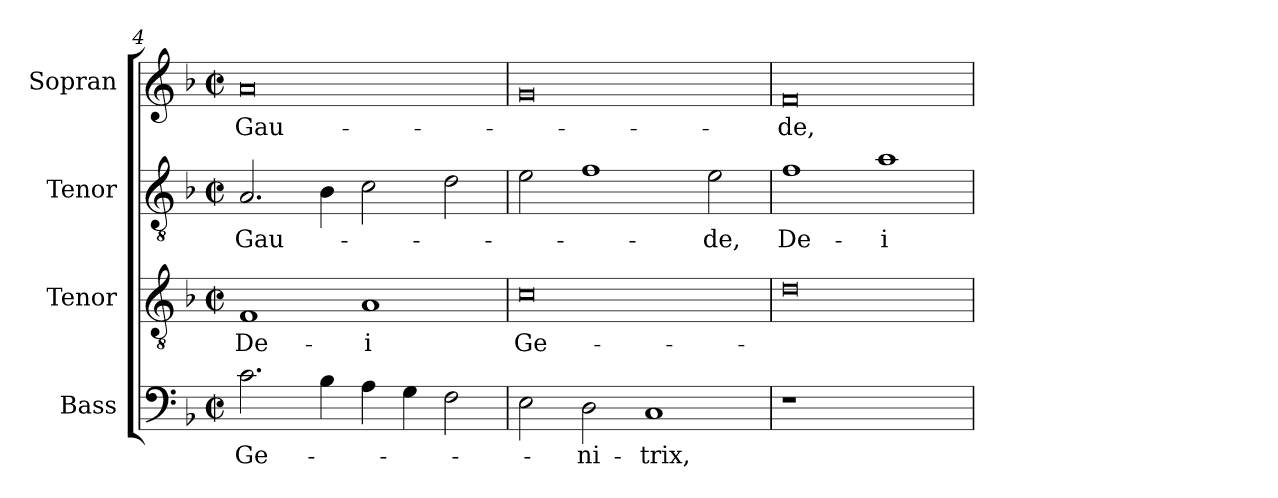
**kern	**text	**kern	**text	**kern	**text	**kern	**text
*part4	*part4	*part3	*part3	*part2	*part2	*part1	*part1
*staff4	*staff4	*staff3	*staff3	*staff2	*staff2	*staff1	*staff1
*I"Bass	*	*I"Tenor	*	*I"Tenor	*	*I"Sopran	*
*	*	*I'Tenor	*	*	*	*	*
*clefF4	*	*clefGv2	*	*clefGv2	*	*clefG2	*
*	*	*ITrd7c12	*	*ITrd7c12	*	*	*
*k[b-]	*	*k[b-]	*	*k[b-]	*	*k[b-]	*
*F:	*	*F:	*	*F:	*	*F:	*
*M2/2	*	*M2/2	*	*M2/2	*	*M2/2	*
*met(c|)	*	*met(c|)	*	*met(c|)	*	*met(c|)	*
=4	=4	=4	=4	=4	=4	=4	=4
!	!LO:LY:b:color=#000000	!	!	!	!	!	!
!	!	!	!LO:LY:b:color=#000000	!	!	!	!
!	!	!	!	!	!LO:LY:b:color=#000000	!	!
!	!	!	!	!	!	!	!LO:LY:b:color=#000000
2.ci\	Ge-	1FFi	De-	2.AAi/	Gau-	0ai	Gau-
4B-i\	.	.	.	4BB-i\	.	.	.
!	!	!	!LO:LY:b:color=#000000	!	!	!	!
4Ai\	.	1AAi	-i	2Ci\	.	.	.
4Gi\	.	.	.	.	.	.	.
2Fi\	.	.	.	2Di\	.	.	.
=5	=5	=5	=5	=5	=5	=5	=5
!	!	!	!LO:LY:b:color=#000000	!	!	!	!
2Ei\	.	0Ci	Ge-	2Ei\	.	0gi	.
!	!LO:LY:b:color=#000000	!	!	!	!	!	!
2Di\	-ni-	.	.	1Fi	.	.	.
!	!LO:LY:b:color=#000000	!	!	!	!	!	!
1Ci	-trix,	.	.	.	.	.	.
!	!	!	!	!	!LO:LY:b:color=#000000	!	!
.	.	.	.	2Ei\	-de,	.	.
=6	=6	=6	=6	=6	=6	=6	=6
!LO:N:vis=1	!	!	!	!	!	!	!
!	!	!	!	!	!LO:LY:b:color=#000000	!	!
!	!	!	!	!	!	!	!LO:LY:b:color=#000000
1r	.	0Di	.	1Fi	De-	0fi	-de,
!	!	!	!	!	!LO:LY:b:color=#000000	!	!
1ryy	.	.	.	1Ai	-i	.	.
=	=	=	=	=	=	=	=
*-	*-	*-	*-	*-	*-	*-	*-
